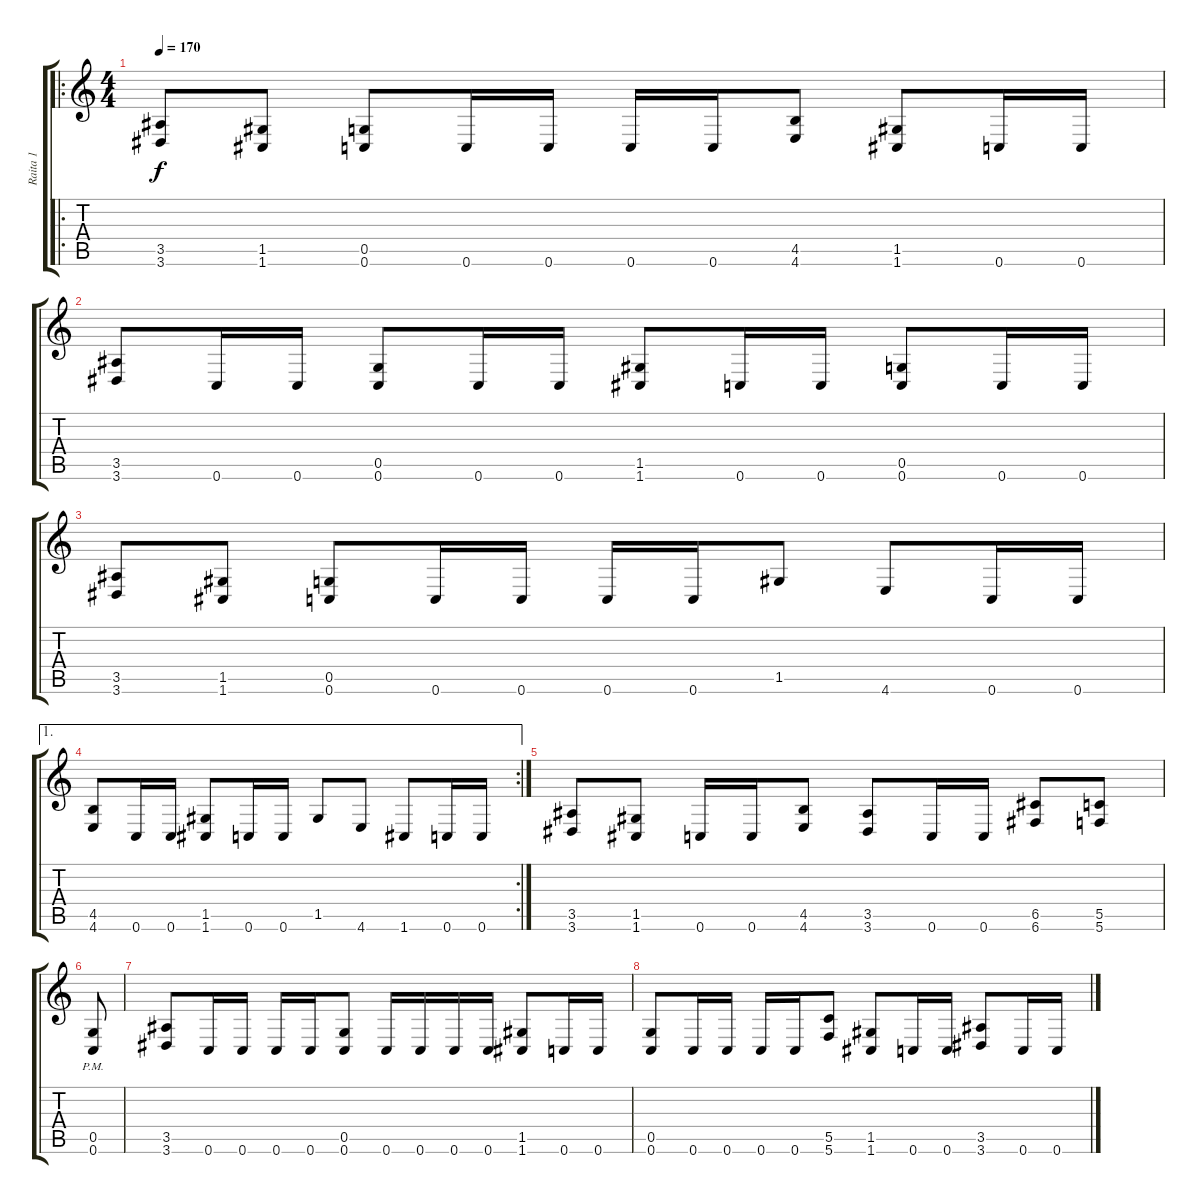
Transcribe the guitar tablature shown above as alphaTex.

\track ("Raita 1" "Raita 1") {instrument distortionguitar}
\staff {score tabs}
\tuning (D4 A3 F3 C3 G2 C2) {hide}
\ro
\ts (4 4)
\tempo 170
\clef g2
\ks c
(3.5 3.6).8{dy f} (1.5 1.6).8 (0.5 0.6).8 0.6.16 0.6.16 0.6.16 0.6.16 (4.5 4.6).8 (1.5 1.6).8 0.6.16 0.6.16 |
(3.5 3.6).8 0.6.16 0.6.16 (0.5 0.6).8 0.6.16 0.6.16 (1.5 1.6).8 0.6.16 0.6.16 (0.5 0.6).8 0.6.16 0.6.16 |
(3.5 3.6).8 (1.5 1.6).8 (0.5 0.6).8 0.6.16 0.6.16 0.6.16 0.6.16 1.5.8 4.6.8 0.6.16 0.6.16 |
\ae 1
\rc 2
(4.5 4.6).8 0.6.16 0.6.16 (1.5 1.6).8 0.6.16 0.6.16 1.5.8 4.6.8 1.6.8 0.6.16 0.6.16 |
(3.5 3.6).8 (1.5 1.6).8 0.6.16 0.6.16 (4.5 4.6).8 (3.5 3.6).8 0.6.16 0.6.16 (6.5 6.6).8 (5.5 5.6).8 |
(0.5{pm} 0.6{pm}).8 |
(3.5 3.6).8 0.6.16 0.6.16 0.6.16 0.6.16 (0.5 0.6).8 0.6.16 0.6.16 0.6.16 0.6.16 (1.5 1.6).8 0.6.16 0.6.16 |
(0.5 0.6).8 0.6.16 0.6.16 0.6.16 0.6.16 (5.5 5.6).8 (1.5 1.6).8 0.6.16 0.6.16 (3.5 3.6).8 0.6.16 0.6.16
